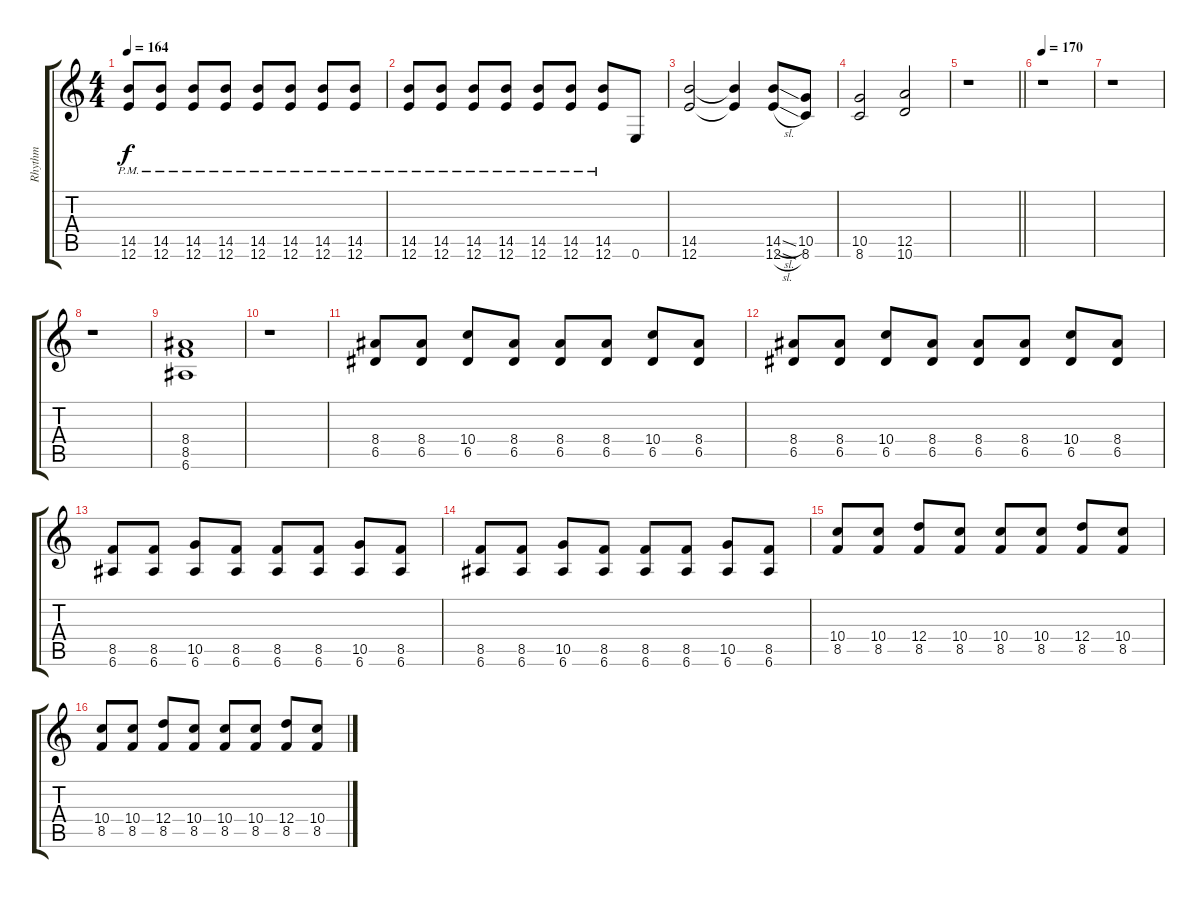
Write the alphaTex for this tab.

\track ("Rhythm" "Rhythm") {instrument distortionguitar}
\staff {score tabs}
\tuning (E4 B3 G3 D3 A2 E2) {hide}
\ts (4 4)
\tempo 164
\clef g2
\ks c
(14.5{pm} 12.6).8{dy f} (14.5{pm} 12.6).8 (14.5{pm} 12.6).8 (14.5{pm} 12.6).8 (14.5{pm} 12.6).8 (14.5{pm} 12.6).8 (14.5{pm} 12.6).8 (14.5{pm} 12.6).8 |
(14.5{pm} 12.6).8 (14.5{pm} 12.6).8 (14.5{pm} 12.6).8 (14.5{pm} 12.6).8 (14.5{pm} 12.6).8 (14.5{pm} 12.6).8 (14.5{pm} 12.6).8 0.6.8 |
(14.5 12.6).2 (14.5{t} 12.6{t}).4 (14.5{sl} 12.6{sl}).8 (10.5 8.6).8 |
(10.5 8.6).2 (12.5 10.6).2 |
\barLineRight lightlight
r.1 |
\tempo 170
r.1 |
r.1 |
r.1 |
(8.4 8.5 6.6).1 |
r.1 |
(8.4 6.5).8 (8.4 6.5).8 (10.4 6.5).8 (8.4 6.5).8 (8.4 6.5).8 (8.4 6.5).8 (10.4 6.5).8 (8.4 6.5).8 |
(8.4 6.5).8 (8.4 6.5).8 (10.4 6.5).8 (8.4 6.5).8 (8.4 6.5).8 (8.4 6.5).8 (10.4 6.5).8 (8.4 6.5).8 |
(8.5 6.6).8 (8.5 6.6).8 (10.5 6.6).8 (8.5 6.6).8 (8.5 6.6).8 (8.5 6.6).8 (10.5 6.6).8 (8.5 6.6).8 |
(8.5 6.6).8 (8.5 6.6).8 (10.5 6.6).8 (8.5 6.6).8 (8.5 6.6).8 (8.5 6.6).8 (10.5 6.6).8 (8.5 6.6).8 |
(10.4 8.5).8 (10.4 8.5).8 (12.4 8.5).8 (10.4 8.5).8 (10.4 8.5).8 (10.4 8.5).8 (12.4 8.5).8 (10.4 8.5).8 |
(10.4 8.5).8 (10.4 8.5).8 (12.4 8.5).8 (10.4 8.5).8 (10.4 8.5).8 (10.4 8.5).8 (12.4 8.5).8 (10.4 8.5).8
